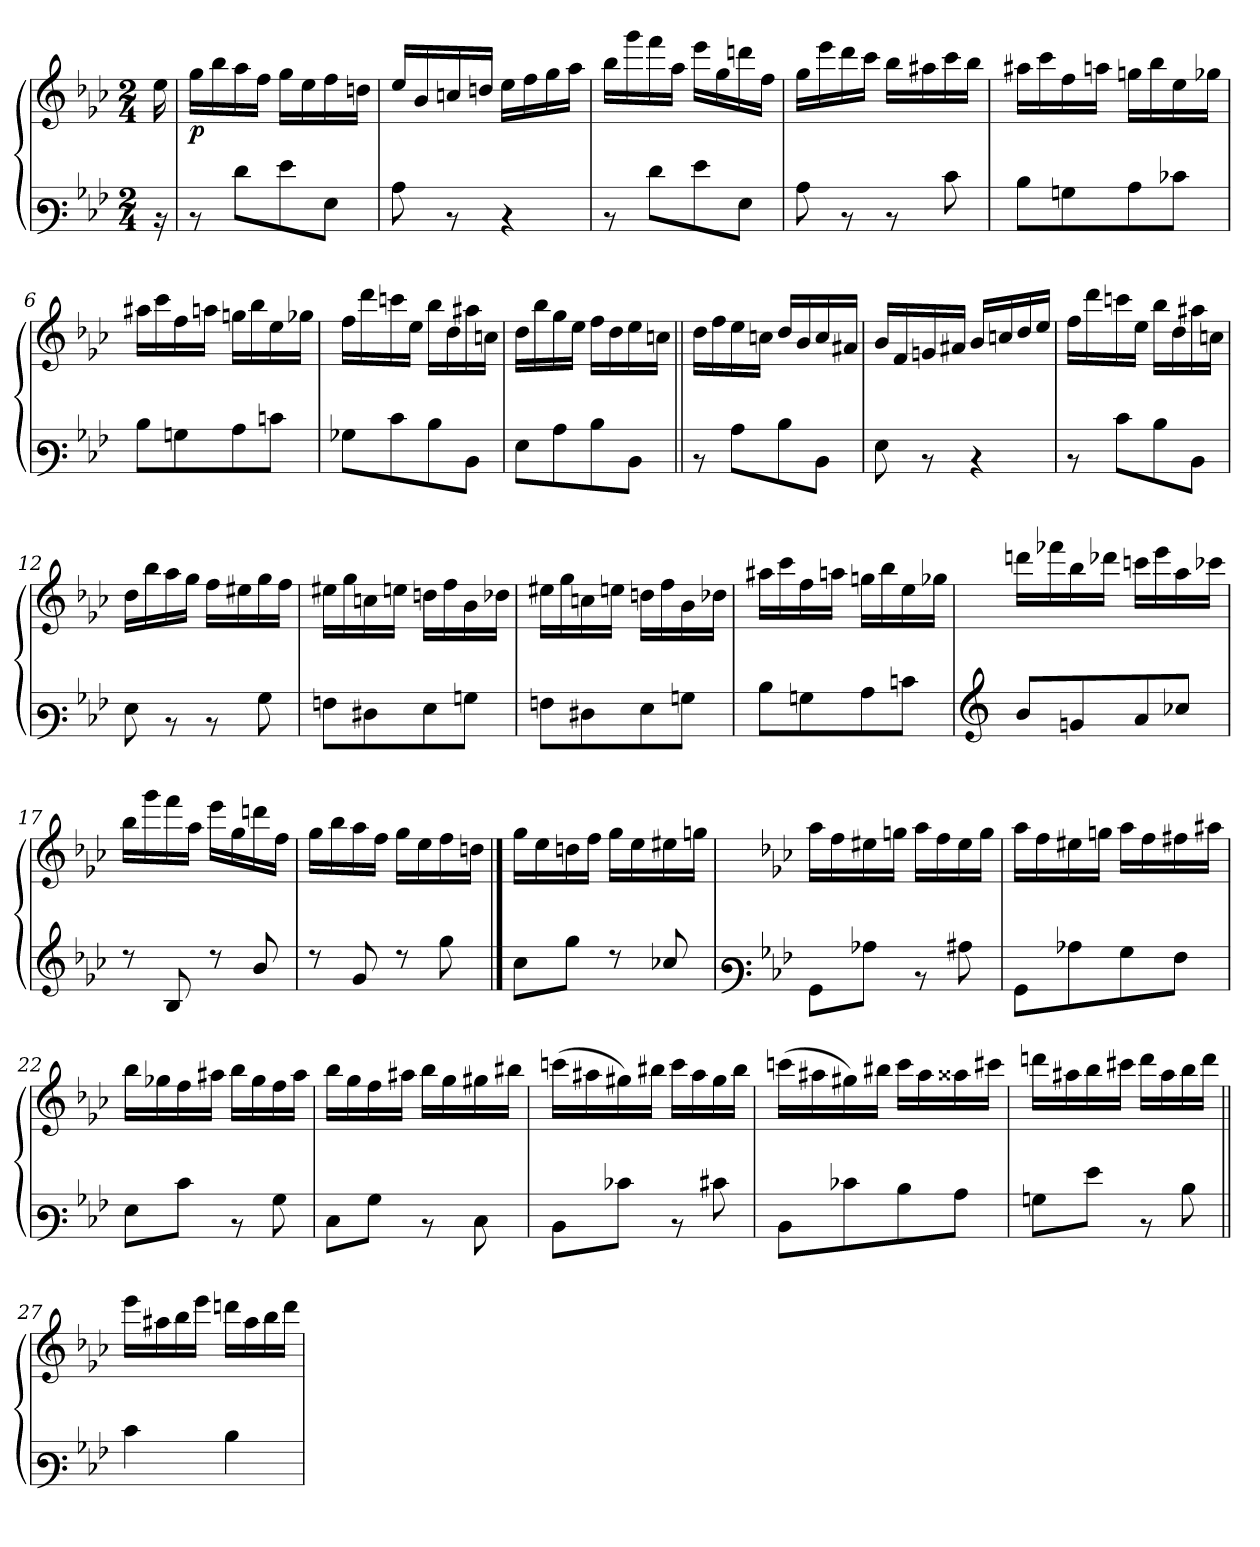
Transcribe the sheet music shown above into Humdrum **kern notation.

**kern	**kern	**dynam
*part1	*part1	*part1
*staff2	*staff1	*staff1/2
*clefF3	*clefG3	*
*k[b-e-a-]	*k[b-e-a-]	*
*M2/4	*M2/4	*
=	=	=
16rC	16cc\	.
=1	=1	=1
!	!	!LO:DY:b
8rD	16ee-\LL	p
.	16gg\	.
8f\L	16ff\	.
.	16dd\JJ	.
8g\	16ee-\LL	.
.	16cc\	.
8G\J	16dd\	.
.	16bn\JJ	.
=2	=2	=2
8c\	16cc/LL	.
.	16g/	.
8rD	16an/	.
.	16bn/JJ	.
4rD	16cc\LL	.
.	16dd\	.
.	16ee-\	.
.	16ff\JJ	.
=3	=3	=3
8rD	16gg\LL	.
.	16eee-\	.
8f\L	16ddd\	.
.	16ff\JJ	.
8g\	16ccc\LL	.
.	16ee-\	.
8G\J	16bbn\	.
.	16dd\JJ	.
!!LO:LB:g=z
=4	=4	=4
8c\	16ee-\LL	.
.	16ccc\	.
8rD	16bb-\	.
.	16aa-\JJ	.
8rD	16gg\LL	.
.	16ff#X\	.
8e-\	16aa-\	.
.	16gg\JJ	.
=5	=5	=5
8d\L	16ff#X\LL	.
.	16aa-\	.
8Bn\	16dd\	.
.	16ffn\JJ	.
8c\	16een\LL	.
.	16gg\	.
8e-X\J	16cc\	.
.	16ee-X\JJ	.
=6	=6	=6
8d\L	16ff#X\LL	.
.	16aa-\	.
8Bn\	16dd\	.
.	16ffn\JJ	.
8c\	16een\LL	.
.	16gg\	.
8e\J	16cc\	.
.	16ee-X\JJ	.
=7	=7	=7
8B-X\L	16dd\LL	.
.	16bb-\	.
8e-\	16aan\	.
.	16cc\JJ	.
8d\	16gg\LL	.
.	16b-\	.
8D\J	16ff#X\	.
.	16an\JJ	.
!!LO:LB:g=z
=8	=8	=8
8G\L	16b-\LL	.
.	16gg\	.
8c\	16ee-\	.
.	16cc\JJ	.
8d\	16dd\LL	.
.	16b-\	.
8D\J	16cc\	.
.	16an\JJ	.
=9||	=9||	=9||
8rD	16b-\LL	.
.	16dd\	.
8c\L	16cc\	.
.	16an\JJ	.
8d\	16b-/LL	.
.	16g/	.
8D\J	16a/	.
.	16f#X/JJ	.
=10	=10	=10
8G\	16g/LL	.
.	16d/	.
8rD	16en/	.
.	16f#X/JJ	.
4rD	16g/LL	.
.	16an/	.
.	16b-/	.
.	16cc/JJ	.
=11	=11	=11
8rD	16dd\LL	.
.	16bb-\	.
8e-\L	16aan\	.
.	16cc\JJ	.
8d\	16gg\LL	.
.	16b-\	.
8D\J	16ff#X\	.
.	16an\JJ	.
!!LO:LB:g=z
=12	=12	=12
8G\	16b-\LL	.
.	16gg\	.
8rD	16ff\	.
.	16ee-\JJ	.
8rD	16dd\LL	.
.	16cc#X\	.
8B-\	16ee-\	.
.	16dd\JJ	.
=13	=13	=13
8An\L	16cc#X\LL	.
.	16ee-\	.
8F#X\	16an\	.
.	16ccn\JJ	.
8G\	16bn\LL	.
.	16dd\	.
8B\J	16g\	.
.	16b-X\JJ	.
=14	=14	=14
8An\L	16cc#X\LL	.
.	16ee-\	.
8F#X\	16an\	.
.	16ccn\JJ	.
8G\	16bn\LL	.
.	16dd\	.
8B\J	16g\	.
.	16b-X\JJ	.
=15	=15	=15
8d\L	16ff#X\LL	.
.	16aa-\	.
8Bn\	16dd\	.
.	16ffn\JJ	.
8c\	16een\LL	.
.	16gg\	.
8e\J	16cc\	.
.	16ee-X\JJ	.
!!LO:LB:g=z
=16	=16	=16
*clefG3	*	*
8g/L	16bbn\LL	.
.	16ddd-X\	.
8en/	16gg\	.
.	16bb-X\JJ	.
8f/	16aan\LL	.
.	16ccc\	.
8a-X/J	16ff\	.
.	16aa-X\JJ	.
=17	=17	=17
8rb	16gg\LL	.
.	16eee-\	.
8G/	16ddd\	.
.	16ff\JJ	.
8rb	16ccc\LL	.
.	16ee-\	.
8g/	16bbn\	.
.	16dd\JJ	.
=18	=18	=18
8rb	16ee-\LL	.
.	16gg\	.
8e-/	16ff\	.
.	16dd\JJ	.
8rb	16ee-\LL	.
.	16cc\	.
8ee-\	16dd\	.
.	16bn\JJ	.
==19	==19	==19
8a-\L	16ee-\LL	.
.	16cc\	.
8ee-\J	16bn\	.
.	16dd\JJ	.
8rb	16ee-\LL	.
.	16cc\	.
8a-X/	16cc#X\	.
.	16een\JJ	.
!!LO:PB:g=z
=20	=20	=20
*clefF3	*	*
*k[b-e-a-]	*k[b-e-a-]	*
8BB-\L	16ff\LL	.
.	16dd\	.
8c-X\J	16cc#X\	.
.	16een\JJ	.
8rD	16ff\LL	.
.	16dd\	.
8c#\	16cc#\	.
.	16ee\JJ	.
=21	=21	=21
8BB-\L	16ff\LL	.
.	16dd\	.
8c-X\	16cc#X\	.
.	16een\JJ	.
8B-\	16ff\LL	.
.	16dd\	.
8A-\J	16dd#X\	.
.	16ff#X\JJ	.
=22	=22	=22
8G\L	16gg\LL	.
.	16ee-X\	.
8e-\J	16dd\	.
.	16ff#X\JJ	.
8rD	16gg\LL	.
.	16ee-\	.
8B-\	16dd\	.
.	16ff#\JJ	.
=23	=23	=23
8E-\L	16gg\LL	.
.	16ee-\	.
8B-\J	16dd\	.
.	16ff#X\JJ	.
8rD	16gg\LL	.
.	16ee-\	.
8E-\	16ee#X\	.
.	16gg#X\JJ	.
!!LO:LB:g=z
=24	=24	=24
8D\L	(<16aan\LL	.
.	16ff#X\	.
8e-X\J	16ee#X\)	.
.	16gg#X\JJ	.
8rD	16aa\LL	.
.	16ff#\	.
8e#\	16ee#\	.
.	16gg#\JJ	.
=25	=25	=25
8D\L	(<16aan\LL	.
.	16ff#X\	.
8e-X\	16ee#X\)	.
.	16gg#X\JJ	.
8d\	16aa\LL	.
.	16ff#\	.
8c\J	16ff##X\	.
.	16aa#X\JJ	.
=26	=26	=26
8Bn\L	16bbn\LL	.
.	16ff#X\	.
8g\J	16gg\	.
.	16aa#X\JJ	.
8rD	16bb\LL	.
.	16ff#\	.
8d\	16gg\	.
.	16bb\JJ	.
=27||	=27||	=27||
4e-\	16ccc\LL	.
.	16ff#X\	.
.	16gg\	.
.	16ccc\JJ	.
4d\	16bbn\LL	.
.	16ff#\	.
.	16gg\	.
.	16bb\JJ	.
=	=	=
*-	*-	*-
